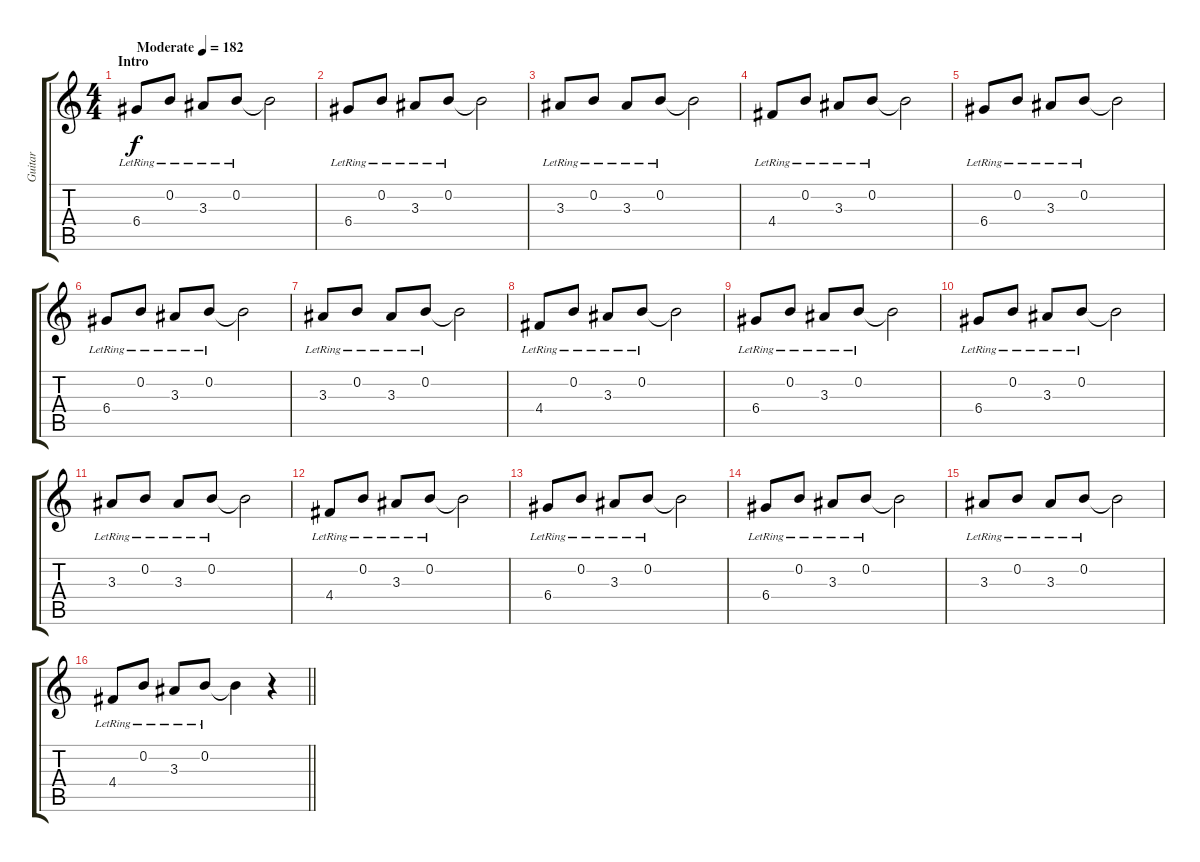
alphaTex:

\track ("Guitar" "Guitar") {instrument electricguitarclean}
\staff {score tabs}
\tuning (E4 B3 G3 D3 A2 E2) {hide}
\ts (4 4)
\section ("" "Intro")
\tempo (182 "Moderate")
\clef g2
\ks c
6.4{lr}.8{dy f instrument electricguitarclean} 0.2{lr}.8 3.3{lr}.8 0.2{lr}.8 0.2{t}.2 |
6.4{lr}.8 0.2{lr}.8 3.3{lr}.8 0.2{lr}.8 0.2{t}.2 |
3.3{lr}.8 0.2{lr}.8 3.3{lr}.8 0.2{lr}.8 0.2{t}.2 |
4.4{lr}.8 0.2{lr}.8 3.3{lr}.8 0.2{lr}.8 0.2{t}.2 |
6.4{lr}.8 0.2{lr}.8 3.3{lr}.8 0.2{lr}.8 0.2{t}.2 |
6.4{lr}.8 0.2{lr}.8 3.3{lr}.8 0.2{lr}.8 0.2{t}.2 |
3.3{lr}.8 0.2{lr}.8 3.3{lr}.8 0.2{lr}.8 0.2{t}.2 |
4.4{lr}.8 0.2{lr}.8 3.3{lr}.8 0.2{lr}.8 0.2{t}.2 |
6.4{lr}.8 0.2{lr}.8 3.3{lr}.8 0.2{lr}.8 0.2{t}.2 |
6.4{lr}.8 0.2{lr}.8 3.3{lr}.8 0.2{lr}.8 0.2{t}.2 |
3.3{lr}.8 0.2{lr}.8 3.3{lr}.8 0.2{lr}.8 0.2{t}.2 |
4.4{lr}.8 0.2{lr}.8 3.3{lr}.8 0.2{lr}.8 0.2{t}.2 |
6.4{lr}.8 0.2{lr}.8 3.3{lr}.8 0.2{lr}.8 0.2{t}.2 |
6.4{lr}.8 0.2{lr}.8 3.3{lr}.8 0.2{lr}.8 0.2{t}.2 |
3.3{lr}.8 0.2{lr}.8 3.3{lr}.8 0.2{lr}.8 0.2{t}.2 |
\barLineRight lightlight
4.4{lr}.8 0.2{lr}.8 3.3{lr}.8 0.2{lr}.8 0.2{t}.4 r.4
